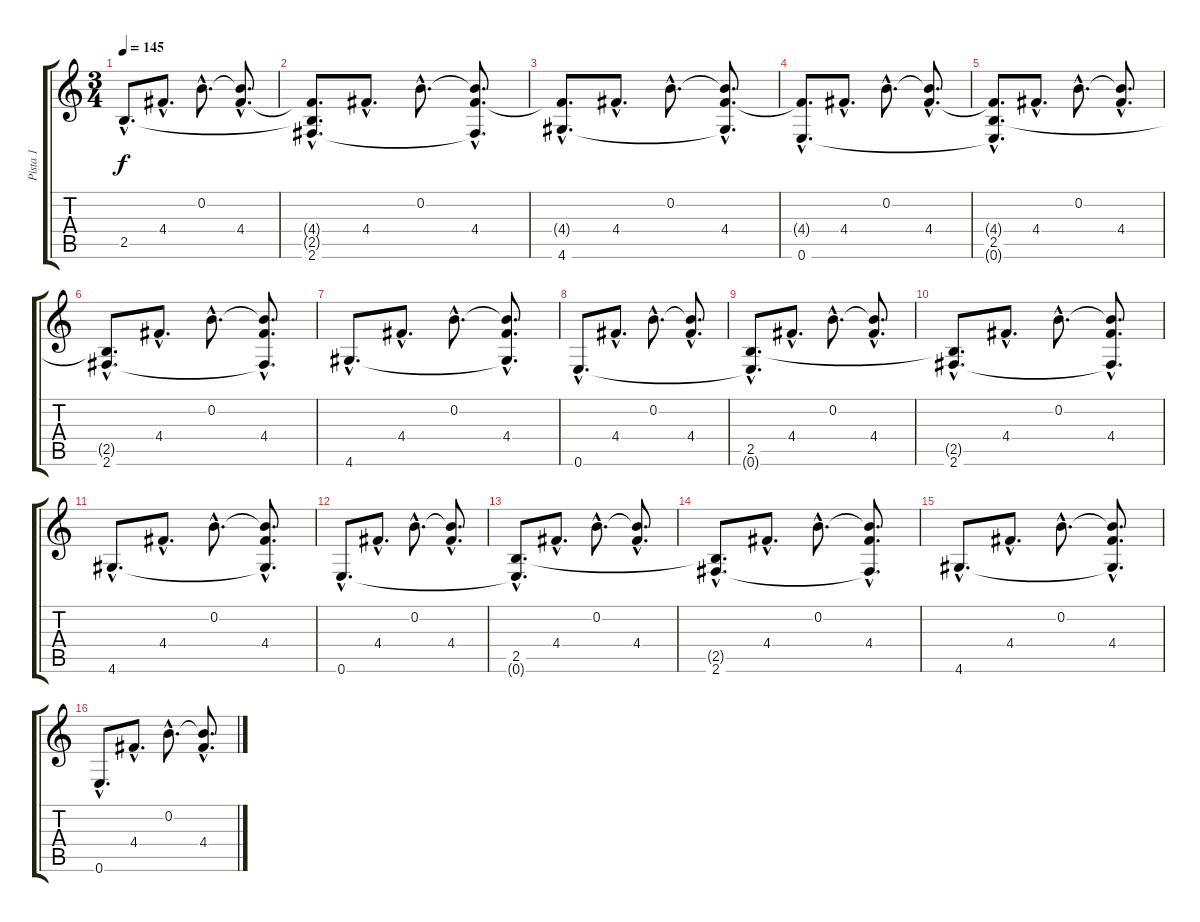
\track ("Pista 1" "Pista 1") {instrument acousticguitarsteel}
\staff {score tabs}
\tuning (E4 B3 G3 D3 A2 E2) {hide}
\ts (3 4)
\tempo 145
\clef g2
\ks c
2.5{hac}.8{d dy f instrument acousticguitarsteel} 4.4{hac}.8{d} 0.2{hac}.8{d} (0.2{hac t} 4.4{hac}).8{d} |
(4.4{hac t} 2.5{hac t} 2.6{hac}).8{d} 4.4{hac}.8{d} 0.2{hac}.8{d} (0.2{hac t} 4.4{hac} 2.6{hac t}).8{d} |
(4.4{hac t} 4.6{hac}).8{d} 4.4{hac}.8{d} 0.2{hac}.8{d} (0.2{hac t} 4.4{hac} 4.6{hac t}).8{d} |
(4.4{hac t} 0.6{hac}).8{d} 4.4{hac}.8{d} 0.2{hac}.8{d} (0.2{hac t} 4.4{hac}).8{d} |
(4.4{hac t} 2.5{hac} 0.6{hac t}).8{d} 4.4{hac}.8{d} 0.2{hac}.8{d} (0.2{hac t} 4.4{hac}).8{d} |
(2.5{hac t} 2.6{hac}).8{d} 4.4{hac}.8{d} 0.2{hac}.8{d} (0.2{hac t} 4.4{hac} 2.6{hac t}).8{d} |
4.6{hac}.8{d} 4.4{hac}.8{d} 0.2{hac}.8{d} (0.2{hac t} 4.4{hac} 4.6{hac t}).8{d} |
0.6{hac}.8{d} 4.4{hac}.8{d} 0.2{hac}.8{d} (0.2{hac t} 4.4{hac}).8{d} |
(2.5{hac} 0.6{hac t}).8{d} 4.4{hac}.8{d} 0.2{hac}.8{d} (0.2{hac t} 4.4{hac}).8{d} |
(2.5{hac t} 2.6{hac}).8{d} 4.4{hac}.8{d} 0.2{hac}.8{d} (0.2{hac t} 4.4{hac} 2.6{hac t}).8{d} |
4.6{hac}.8{d} 4.4{hac}.8{d} 0.2{hac}.8{d} (0.2{hac t} 4.4{hac} 4.6{hac t}).8{d} |
0.6{hac}.8{d} 4.4{hac}.8{d} 0.2{hac}.8{d} (0.2{hac t} 4.4{hac}).8{d} |
(2.5{hac} 0.6{hac t}).8{d} 4.4{hac}.8{d} 0.2{hac}.8{d} (0.2{hac t} 4.4{hac}).8{d} |
(2.5{hac t} 2.6{hac}).8{d} 4.4{hac}.8{d} 0.2{hac}.8{d} (0.2{hac t} 4.4{hac} 2.6{hac t}).8{d} |
4.6{hac}.8{d} 4.4{hac}.8{d} 0.2{hac}.8{d} (0.2{hac t} 4.4{hac} 4.6{hac t}).8{d} |
0.6{hac}.8{d} 4.4{hac}.8{d} 0.2{hac}.8{d} (0.2{hac t} 4.4{hac}).8{d}
